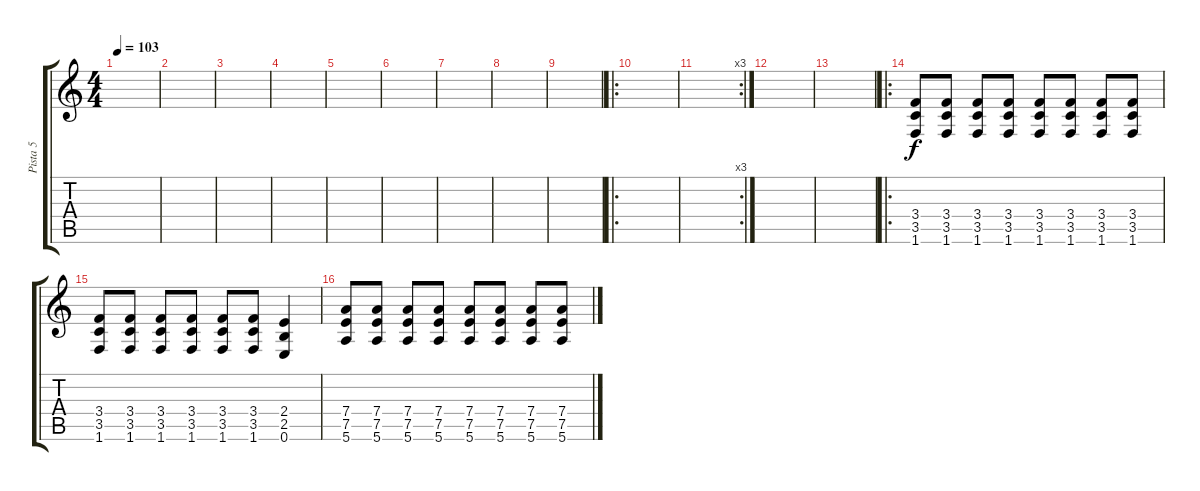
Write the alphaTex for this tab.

\track ("Pista 5" "Pista 5") {instrument distortionguitar}
\staff {score tabs}
\tuning (E4 B3 G3 D3 A2 E2) {hide}
\ts (4 4)
\tempo 103
\clef g2
\ks c
|
|
|
|
|
|
|
|
|
\ro
|
\rc 3
|
|
|
\ro
(3.4 3.5 1.6).8 (3.4 3.5 1.6).8 (3.4 3.5 1.6).8 (3.4 3.5 1.6).8 (3.4 3.5 1.6).8 (3.4 3.5 1.6).8 (3.4 3.5 1.6).8 (3.4 3.5 1.6).8 |
(3.4 3.5 1.6).8 (3.4 3.5 1.6).8 (3.4 3.5 1.6).8 (3.4 3.5 1.6).8 (3.4 3.5 1.6).8 (3.4 3.5 1.6).8 (2.4 2.5 0.6).4 |
(7.4 7.5 5.6).8 (7.4 7.5 5.6).8 (7.4 7.5 5.6).8 (7.4 7.5 5.6).8 (7.4 7.5 5.6).8 (7.4 7.5 5.6).8 (7.4 7.5 5.6).8 (7.4 7.5 5.6).8
